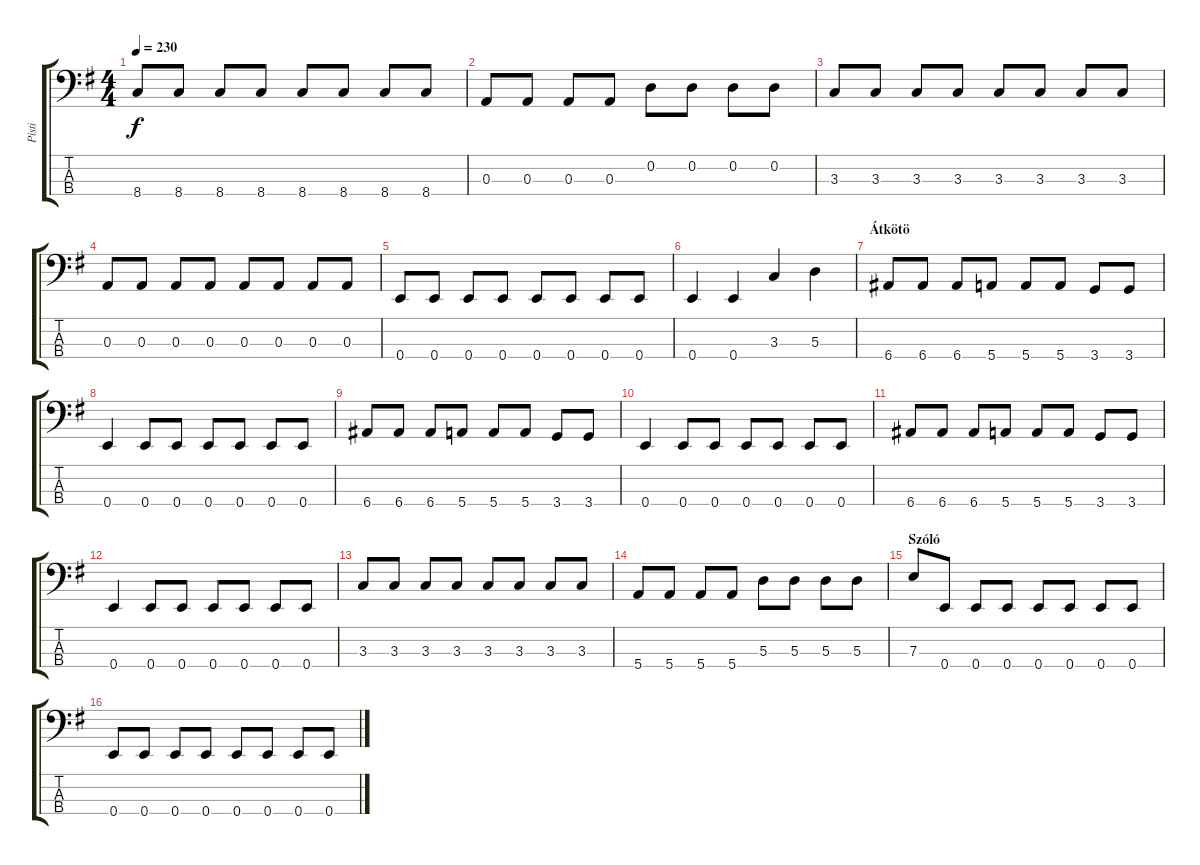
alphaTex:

\track ("Pisti" "Pisti") {instrument electricbassfinger}
\staff {score tabs}
\tuning (G2 D2 A1 E1) {hide}
\ts (4 4)
\tempo 230
\clef f4
\ks eminor
8.4.8{dy f} 8.4.8 8.4.8 8.4.8 8.4.8 8.4.8 8.4.8 8.4.8 |
0.3.8 0.3.8 0.3.8 0.3.8 0.2.8 0.2.8 0.2.8 0.2.8 |
3.3.8 3.3.8 3.3.8 3.3.8 3.3.8 3.3.8 3.3.8 3.3.8 |
0.3.8 0.3.8 0.3.8 0.3.8 0.3.8 0.3.8 0.3.8 0.3.8 |
0.4.8 0.4.8 0.4.8 0.4.8 0.4.8 0.4.8 0.4.8 0.4.8 |
0.4.4 0.4.4 3.3.4 5.3.4 |
\section ("" "Átkötö")
6.4.8 6.4.8 6.4.8 5.4.8 5.4.8 5.4.8 3.4.8 3.4.8 |
0.4.4 0.4.8 0.4.8 0.4.8 0.4.8 0.4.8 0.4.8 |
6.4.8 6.4.8 6.4.8 5.4.8 5.4.8 5.4.8 3.4.8 3.4.8 |
0.4.4 0.4.8 0.4.8 0.4.8 0.4.8 0.4.8 0.4.8 |
6.4.8 6.4.8 6.4.8 5.4.8 5.4.8 5.4.8 3.4.8 3.4.8 |
0.4.4 0.4.8 0.4.8 0.4.8 0.4.8 0.4.8 0.4.8 |
3.3.8 3.3.8 3.3.8 3.3.8 3.3.8 3.3.8 3.3.8 3.3.8 |
5.4.8 5.4.8 5.4.8 5.4.8 5.3.8 5.3.8 5.3.8 5.3.8 |
\section ("" "Szóló")
7.3.8 0.4.8 0.4.8 0.4.8 0.4.8 0.4.8 0.4.8 0.4.8 |
0.4.8 0.4.8 0.4.8 0.4.8 0.4.8 0.4.8 0.4.8 0.4.8
